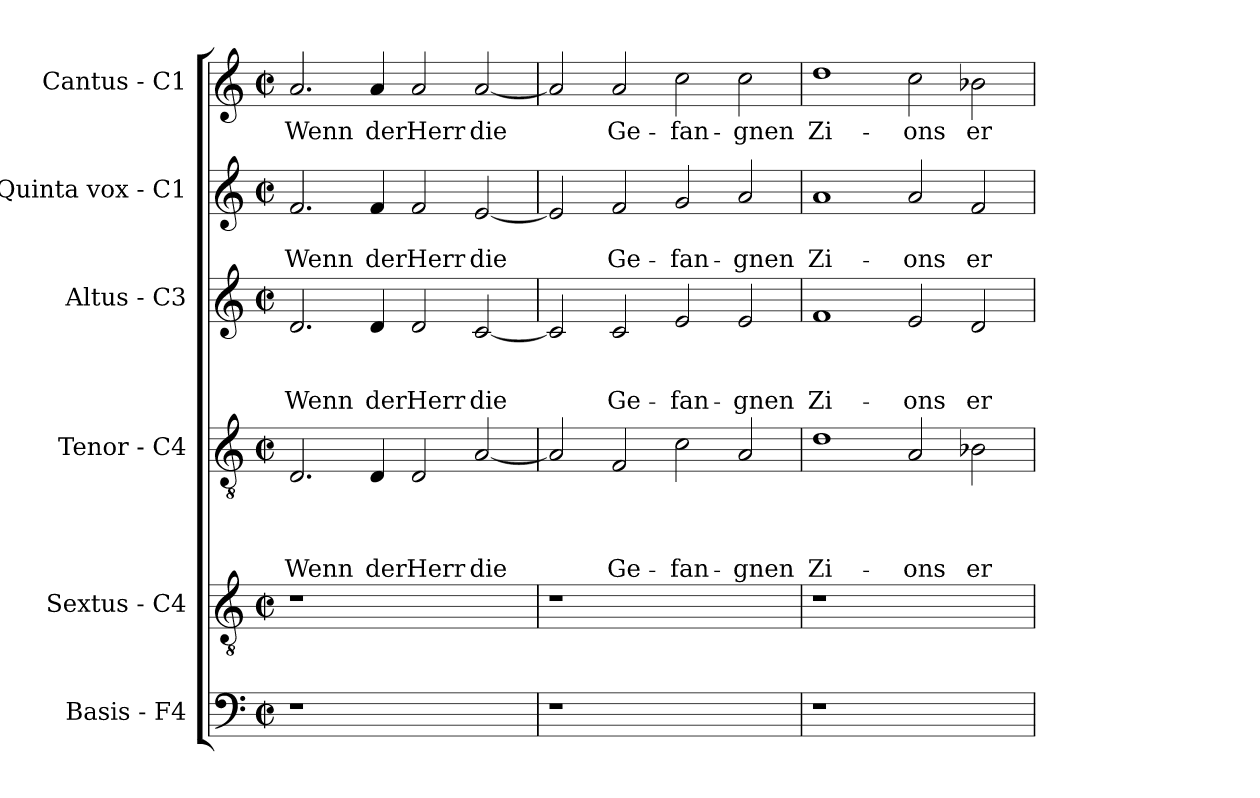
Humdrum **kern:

**kern	**kern	**kern	**text	**text	**text	**text	**kern	**text	**text	**text	**kern	**text	**text	**kern	**text
*part6	*part5	*part4	*part4	*part4	*part4	*part4	*part3	*part3	*part3	*part3	*part2	*part2	*part2	*part1	*part1
*staff6	*staff5	*staff4	*staff4	*staff4	*staff4	*staff4	*staff3	*staff3	*staff3	*staff3	*staff2	*staff2	*staff2	*staff1	*staff1
*I"Basis - F4	*I"Sextus - C4	*I"Tenor - C4	*	*	*	*	*I"Altus - C3	*	*	*	*I"Quinta vox - C1	*	*	*I"Cantus - C1	*
*clefF4	*clefGv2	*clefGv2	*	*	*	*	*clefG2	*	*	*	*clefG2	*	*	*clefG2	*
*ITrd8c14	*	*	*	*	*	*	*	*	*	*	*	*	*	*	*
*k[]	*k[]	*k[]	*	*	*	*	*k[]	*	*	*	*k[]	*	*	*k[]	*
*C:	*C:	*C:	*	*	*	*	*C:	*	*	*	*C:	*	*	*C:	*
*M2/2	*M2/2	*M2/2	*	*	*	*	*M2/2	*	*	*	*M2/2	*	*	*M2/2	*
*met(c|)	*met(c|)	*met(c|)	*	*	*	*	*met(c|)	*	*	*	*met(c|)	*	*	*met(c|)	*
=1	=1	=1	=1	=1	=1	=1	=1	=1	=1	=1	=1	=1	=1	=1	=1
!	!	!	!	!	!	!LO:LY:b	!	!	!	!LO:LY:b	!	!	!LO:LY:b	!	!LO:LY:b
1r	1r	2.D/	.	.	.	Wenn	2.d/	.	.	Wenn	2.f/	.	Wenn	2.a/	Wenn
!	!	!	!	!	!	!LO:LY:b	!	!	!	!LO:LY:b	!	!	!LO:LY:b	!	!LO:LY:b
.	.	4D/	.	.	.	der	4d/	.	.	der	4f/	.	der	4a/	der
!	!	!	!	!	!	!LO:LY:b	!	!	!	!LO:LY:b	!	!	!LO:LY:b	!	!LO:LY:b
1ryy	1ryy	2D/	.	.	.	Herr	2d/	.	.	Herr	2f/	.	Herr	2a/	Herr
!	!	!	!	!	!	!LO:LY:b	!	!	!	!LO:LY:b	!	!	!LO:LY:b	!	!LO:LY:b
.	.	[2A/	.	.	.	die	[2c/	.	.	die	[2e/	.	die	[2a/	die
=2	=2	=2	=2	=2	=2	=2	=2	=2	=2	=2	=2	=2	=2	=2	=2
1r	1r	2A/]	.	.	.	.	2c/]	.	.	.	2e/]	.	.	2a/]	.
!	!	!	!	!	!	!LO:LY:b	!	!	!	!LO:LY:b	!	!	!LO:LY:b	!	!LO:LY:b
.	.	2F/	.	.	.	Ge-	2c/	.	.	Ge-	2f/	.	Ge-	2a/	Ge-
!	!	!	!	!	!	!LO:LY:b	!	!	!	!LO:LY:b	!	!	!LO:LY:b	!	!LO:LY:b
1ryy	1ryy	2c\	.	.	.	-fan-	2e/	.	.	-fan-	2g/	.	-fan-	2cc\	-fan-
!	!	!	!	!	!	!LO:LY:b	!	!	!	!LO:LY:b	!	!	!LO:LY:b	!	!LO:LY:b
.	.	2A/	.	.	.	-gnen	2e/	.	.	-gnen	2a/	.	-gnen	2cc\	-gnen
=3	=3	=3	=3	=3	=3	=3	=3	=3	=3	=3	=3	=3	=3	=3	=3
!	!	!	!	!	!	!LO:LY:b	!	!	!	!LO:LY:b	!	!	!LO:LY:b	!	!LO:LY:b
1r	1r	1d	.	.	.	Zi-	1f	.	.	Zi-	1a	.	Zi-	1dd	Zi-
!	!	!	!	!	!	!LO:LY:b	!	!	!	!LO:LY:b	!	!	!LO:LY:b	!	!LO:LY:b
1ryy	1ryy	2A/	.	.	.	-ons	2e/	.	.	-ons	2a/	.	-ons	2cc\	-ons
!	!	!	!	!	!	!LO:LY:b	!	!	!	!LO:LY:b	!	!	!LO:LY:b	!	!LO:LY:b
.	.	2B-X\	.	.	.	er-	2d/	.	.	er-	2f/	.	er-	2b-X\	er-
=	=	=	=	=	=	=	=	=	=	=	=	=	=	=	=
*-	*-	*-	*-	*-	*-	*-	*-	*-	*-	*-	*-	*-	*-	*-	*-
